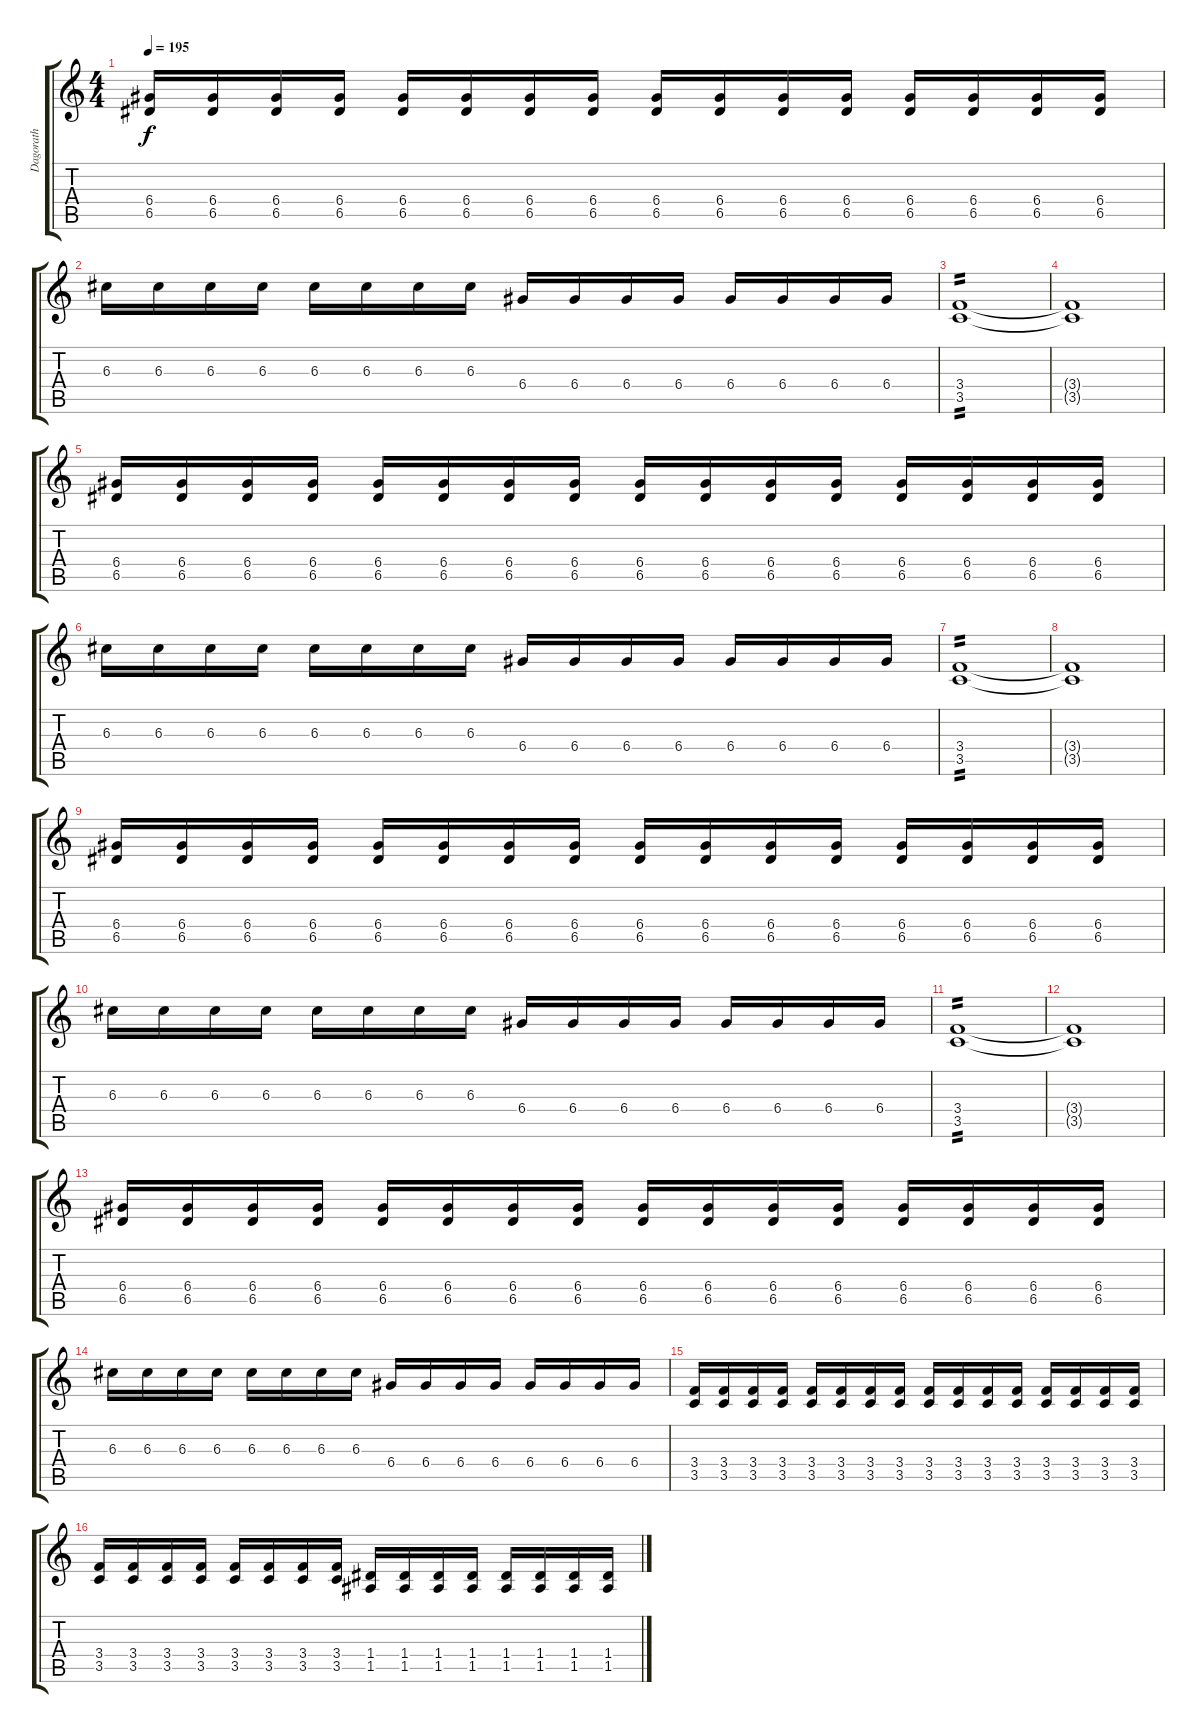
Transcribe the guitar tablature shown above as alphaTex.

\track ("Dagorath" "Dagorath") {instrument overdrivenguitar}
\staff {score tabs}
\tuning (E4 B3 G3 D3 A2 E2) {hide}
\ts (4 4)
\tempo 195
\clef g2
\ks c
(6.4 6.5).16{dy f} (6.4 6.5).16 (6.4 6.5).16 (6.4 6.5).16 (6.4 6.5).16 (6.4 6.5).16 (6.4 6.5).16 (6.4 6.5).16 (6.4 6.5).16 (6.4 6.5).16 (6.4 6.5).16 (6.4 6.5).16 (6.4 6.5).16 (6.4 6.5).16 (6.4 6.5).16 (6.4 6.5).16 |
6.3.16 6.3.16 6.3.16 6.3.16 6.3.16 6.3.16 6.3.16 6.3.16 6.4.16 6.4.16 6.4.16 6.4.16 6.4.16 6.4.16 6.4.16 6.4.16 |
(3.4 3.5).1{tp 2} |
(3.4{t} 3.5{t}).1 |
(6.4 6.5).16 (6.4 6.5).16 (6.4 6.5).16 (6.4 6.5).16 (6.4 6.5).16 (6.4 6.5).16 (6.4 6.5).16 (6.4 6.5).16 (6.4 6.5).16 (6.4 6.5).16 (6.4 6.5).16 (6.4 6.5).16 (6.4 6.5).16 (6.4 6.5).16 (6.4 6.5).16 (6.4 6.5).16 |
6.3.16 6.3.16 6.3.16 6.3.16 6.3.16 6.3.16 6.3.16 6.3.16 6.4.16 6.4.16 6.4.16 6.4.16 6.4.16 6.4.16 6.4.16 6.4.16 |
(3.4 3.5).1{tp 2} |
(3.4{t} 3.5{t}).1 |
(6.4 6.5).16 (6.4 6.5).16 (6.4 6.5).16 (6.4 6.5).16 (6.4 6.5).16 (6.4 6.5).16 (6.4 6.5).16 (6.4 6.5).16 (6.4 6.5).16 (6.4 6.5).16 (6.4 6.5).16 (6.4 6.5).16 (6.4 6.5).16 (6.4 6.5).16 (6.4 6.5).16 (6.4 6.5).16 |
6.3.16 6.3.16 6.3.16 6.3.16 6.3.16 6.3.16 6.3.16 6.3.16 6.4.16 6.4.16 6.4.16 6.4.16 6.4.16 6.4.16 6.4.16 6.4.16 |
(3.4 3.5).1{tp 2} |
(3.4{t} 3.5{t}).1 |
(6.4 6.5).16 (6.4 6.5).16 (6.4 6.5).16 (6.4 6.5).16 (6.4 6.5).16 (6.4 6.5).16 (6.4 6.5).16 (6.4 6.5).16 (6.4 6.5).16 (6.4 6.5).16 (6.4 6.5).16 (6.4 6.5).16 (6.4 6.5).16 (6.4 6.5).16 (6.4 6.5).16 (6.4 6.5).16 |
6.3.16 6.3.16 6.3.16 6.3.16 6.3.16 6.3.16 6.3.16 6.3.16 6.4.16 6.4.16 6.4.16 6.4.16 6.4.16 6.4.16 6.4.16 6.4.16 |
(3.4 3.5).16 (3.4 3.5).16 (3.4 3.5).16 (3.4 3.5).16 (3.4 3.5).16 (3.4 3.5).16 (3.4 3.5).16 (3.4 3.5).16 (3.4 3.5).16 (3.4 3.5).16 (3.4 3.5).16 (3.4 3.5).16 (3.4 3.5).16 (3.4 3.5).16 (3.4 3.5).16 (3.4 3.5).16 |
(3.4 3.5).16 (3.4 3.5).16 (3.4 3.5).16 (3.4 3.5).16 (3.4 3.5).16 (3.4 3.5).16 (3.4 3.5).16 (3.4 3.5).16 (1.4 1.5).16 (1.4 1.5).16 (1.4 1.5).16 (1.4 1.5).16 (1.4 1.5).16 (1.4 1.5).16 (1.4 1.5).16 (1.4 1.5).16
